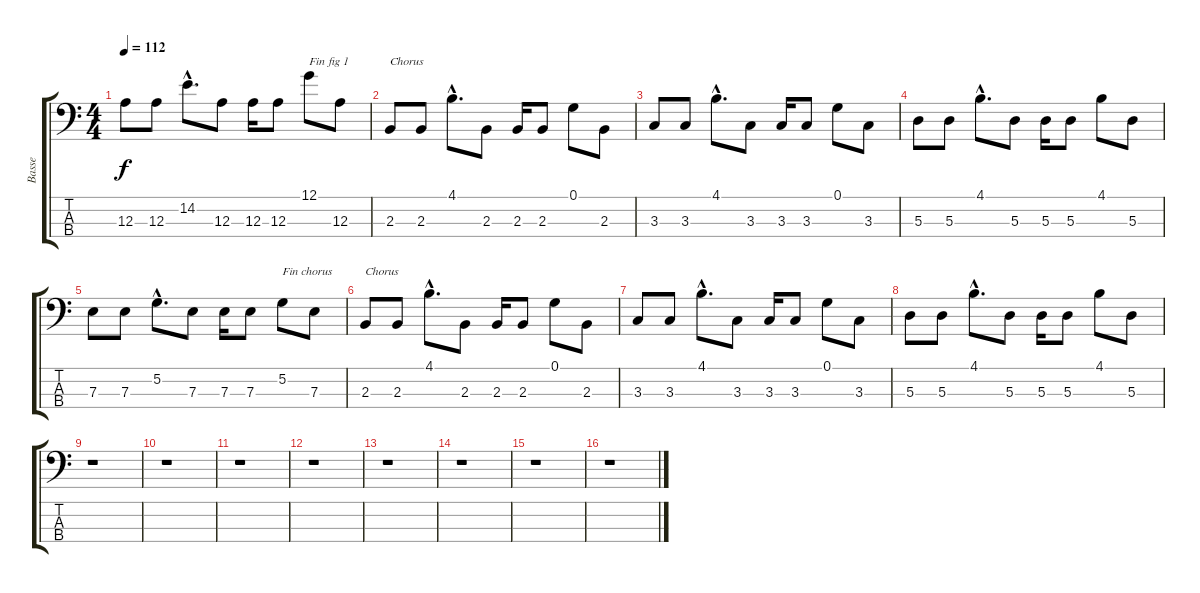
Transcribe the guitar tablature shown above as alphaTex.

\track ("Basse" "Basse") {instrument electricbasspick}
\staff {score tabs}
\tuning (G2 D2 A1 E1) {hide}
\ts (4 4)
\tempo 112
\clef f4
\ks c
12.3.8{dy f} 12.3.8 14.2{hac}.8{d} 12.3.8 12.3.16 12.3.8 12.1.8{txt "Fin fig 1"} 12.3.8 |
2.3.8{txt "Chorus"} 2.3.8 4.1{hac}.8{d} 2.3.8 2.3.16 2.3.8 0.1.8 2.3.8 |
3.3.8 3.3.8 4.1{hac}.8{d} 3.3.8 3.3.16 3.3.8 0.1.8 3.3.8 |
5.3.8 5.3.8 4.1{hac}.8{d} 5.3.8 5.3.16 5.3.8 4.1.8 5.3.8 |
7.3.8 7.3.8 5.2{hac}.8{d} 7.3.8 7.3.16 7.3.8 5.2.8{txt "Fin chorus"} 7.3.8 |
2.3.8{txt "Chorus"} 2.3.8 4.1{hac}.8{d} 2.3.8 2.3.16 2.3.8 0.1.8 2.3.8 |
3.3.8 3.3.8 4.1{hac}.8{d} 3.3.8 3.3.16 3.3.8 0.1.8 3.3.8 |
5.3.8 5.3.8 4.1{hac}.8{d} 5.3.8 5.3.16 5.3.8 4.1.8 5.3.8 |
r.1 |
r.1 |
r.1 |
r.1 |
r.1 |
r.1 |
r.1 |
r.1
